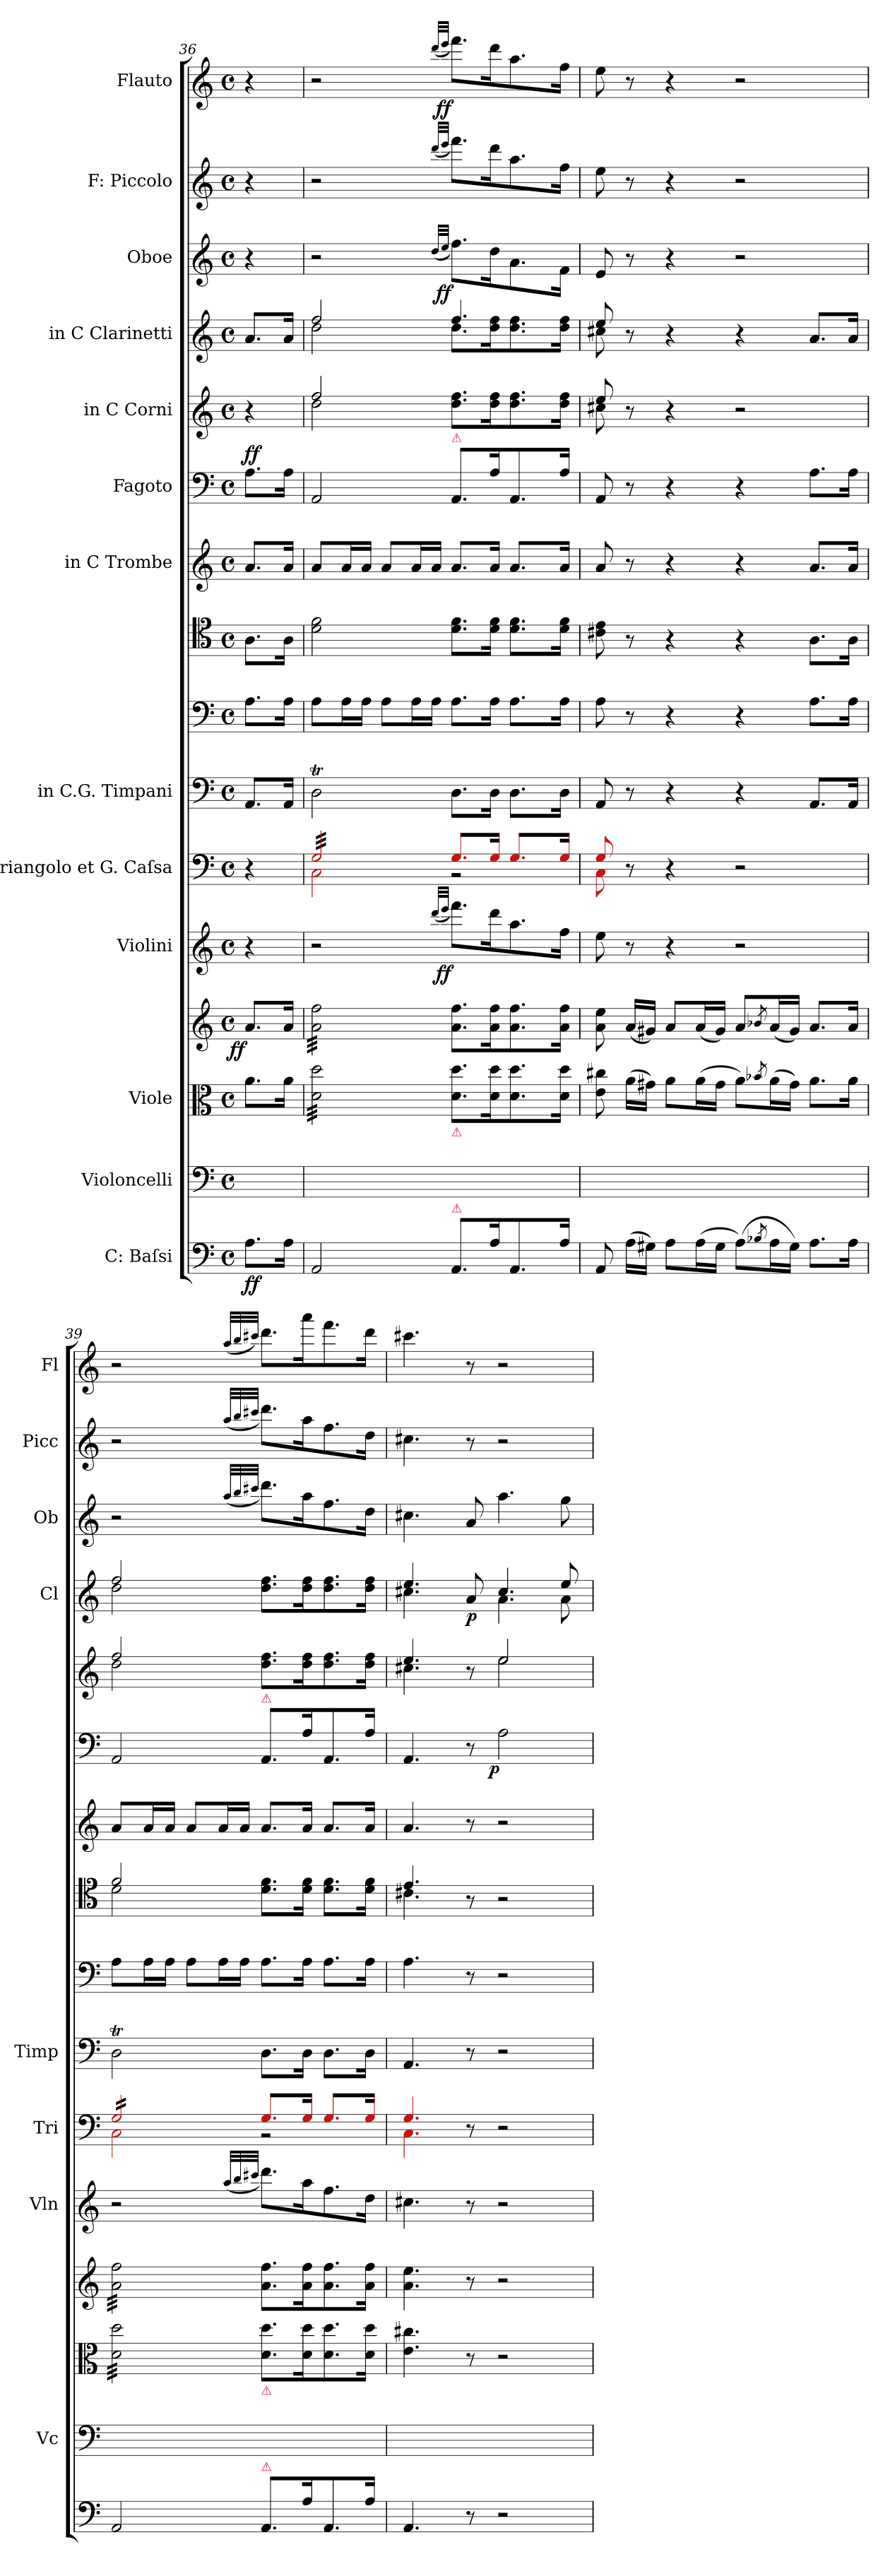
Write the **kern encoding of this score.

**kern	**dynam	**kern	**kern	**kern	**dynam	**kern	**dynam	**kern	**kern	**kern	**kern	**kern	**kern	**dynam	**kern	**kern	**dynam	**kern	**dynam	**kern	**kern	**dynam
*part16	*part16	*part15	*part14	*part13	*part13	*part12	*part12	*part11	*part10	*part9	*part8	*part7	*part6	*part6	*part5	*part4	*part4	*part3	*part3	*part2	*part1	*part1
*staff16	*staff16	*staff15	*staff14	*staff13	*staff13	*staff12	*staff12	*staff11	*staff10	*staff9	*staff8	*staff7	*staff6	*staff6	*staff5	*staff4	*staff4	*staff3	*staff3	*staff2	*staff1	*staff1
*I"C: Baſsi	*	*I"Violoncelli	*I"Viole	*	*	*I"Violini	*	*I"Triangolo et G. Caſsa	*I"in C.G. Timpani	*	*	*I"in C Trombe	*I"Fagoto	*	*I"in C Corni	*I"in C Clarinetti	*	*I"Oboe	*	*I"F: Piccolo	*I"Flauto	*
*	*	*I'Vc	*	*	*	*I'Vln	*	*I'Tri	*I'Timp	*	*	*	*	*	*	*I'Cl	*	*I'Ob	*	*I'Picc	*I'Fl	*
*clefF4	*	*clefF4	*clefC3	*clefG2	*	*clefG2	*	*clefF4	*clefF4	*clefF4	*clefC4	*clefG2	*clefF4	*	*clefG2	*clefG2	*	*clefG2	*	*clefG2	*clefG2	*
*k[]	*	*k[]	*k[]	*k[]	*	*k[]	*	*k[]	*k[]	*k[]	*k[]	*k[]	*k[]	*	*k[]	*k[]	*	*k[]	*	*k[]	*k[]	*
*M4/4	*	*M4/4	*M4/4	*M4/4	*	*M4/4	*	*M4/4	*M4/4	*M4/4	*M4/4	*M4/4	*M4/4	*	*M4/4	*M4/4	*	*M4/4	*	*M4/4	*M4/4	*
*met(c)	*	*met(c)	*met(c)	*met(c)	*	*met(c)	*	*met(c)	*met(c)	*met(c)	*met(c)	*met(c)	*met(c)	*	*met(c)	*met(c)	*	*met(c)	*	*met(c)	*met(c)	*
=36	=36	=36	=36	=36	=36	=36	=36	=36	=36	=36	=36	=36	=36	=36	=36	=36	=36	=36	=36	=36	=36	=36
!	!	!	!	!	!LO:DY:rj	!	!	!	!	!	!	!	!	!LO:DY:a	!	!	!	!	!	!	!	!
8.A\L	ff	8.A\Lyy	8.a\L	8.a/L	ff	4r	.	4r	8.AA/L	8.A\L	8.A\L	8.a/L	8.A\L	ff	4r	8.a/L	.	4r	.	4r	4r	.
16A\Jk	.	16A\Jkyy	16a\Jk	16a/Jk	.	.	.	.	16AA/Jk	16A\Jk	16A\Jk	16a/Jk	16A\Jk	.	.	16a/Jk	.	.	.	.	.	.
=37	=37	=37	=37	=37	=37	=37	=37	=37	=37	=37	=37	=37	=37	=37	=37	=37	=37	=37	=37	=37	=37	=37
*k[]	*	*k[]	*k[]	*k[]	*	*k[]	*	*k[]	*k[]	*k[]	*k[]	*k[]	*k[]	*	*k[]	*k[]	*	*k[]	*	*k[]	*k[]	*
*	*	*	*	*	*	*	*	*^	*	*	*	*	*	*	*^	*^	*	*	*	*	*	*
*	*	*	*tremolo	*	*	*	*	*	*	*	*	*	*	*	*	*	*	*	*	*	*	*	*	*	*
*	*	*	*	*tremolo	*	*	*	*	*	*	*	*	*	*	*	*	*	*	*	*	*	*	*	*	*
*	*	*	*	*	*	*	*	*tremolo	*	*	*	*	*	*	*	*	*	*	*	*	*	*	*	*	*
2AA/	.	2AA/yy	32d\ 32dd\LLL	32a\ 32ff\LLL	.	2r	.	32Ree/LLL	2Ra\	2DT\	8A\L	2d\ 2f\	8a/L	2AA/	.	2ff/	2dd\	2ff/	2dd\	.	2r	.	2r	2r	.
.	.	.	32d\ 32dd\	32a\ 32ff\	.	.	.	32Ree/	.	.	.	.	.	.	.	.	.	.	.	.	.	.	.	.	.
.	.	.	32d\ 32dd\	32a\ 32ff\	.	.	.	32Ree/	.	.	.	.	.	.	.	.	.	.	.	.	.	.	.	.	.
.	.	.	32d\ 32dd\	32a\ 32ff\	.	.	.	32Ree/	.	.	.	.	.	.	.	.	.	.	.	.	.	.	.	.	.
.	.	.	32d\ 32dd\	32a\ 32ff\	.	.	.	32Ree/	.	.	16A\L	.	16a/L	.	.	.	.	.	.	.	.	.	.	.	.
.	.	.	32d\ 32dd\	32a\ 32ff\	.	.	.	32Ree/	.	.	.	.	.	.	.	.	.	.	.	.	.	.	.	.	.
.	.	.	32d\ 32dd\	32a\ 32ff\	.	.	.	32Ree/	.	.	16A\JJ	.	16a/JJ	.	.	.	.	.	.	.	.	.	.	.	.
.	.	.	32d\ 32dd\	32a\ 32ff\	.	.	.	32Ree/	.	.	.	.	.	.	.	.	.	.	.	.	.	.	.	.	.
.	.	.	32d\ 32dd\	32a\ 32ff\	.	.	.	32Ree/	.	.	8A\L	.	8a/L	.	.	.	.	.	.	.	.	.	.	.	.
.	.	.	32d\ 32dd\	32a\ 32ff\	.	.	.	32Ree/	.	.	.	.	.	.	.	.	.	.	.	.	.	.	.	.	.
.	.	.	32d\ 32dd\	32a\ 32ff\	.	.	.	32Ree/	.	.	.	.	.	.	.	.	.	.	.	.	.	.	.	.	.
.	.	.	32d\ 32dd\	32a\ 32ff\	.	.	.	32Ree/	.	.	.	.	.	.	.	.	.	.	.	.	.	.	.	.	.
.	.	.	32d\ 32dd\	32a\ 32ff\	.	.	.	32Ree/	.	.	16A\L	.	16a/L	.	.	.	.	.	.	.	.	.	.	.	.
.	.	.	32d\ 32dd\	32a\ 32ff\	.	.	.	32Ree/	.	.	.	.	.	.	.	.	.	.	.	.	.	.	.	.	.
.	.	.	32d\ 32dd\	32a\ 32ff\	.	.	.	32Ree/	.	.	16A\JJ	.	16a/JJ	.	.	.	.	.	.	.	.	.	.	.	.
.	.	.	32d\ 32dd\JJJ	32a\ 32ff\JJJ	.	.	.	32Ree/JJJ	.	.	.	.	.	.	.	.	.	.	.	.	.	.	.	.	.
*	*	*	*	*	*	*	*	*Xtremolo	*	*	*	*	*	*	*	*	*	*	*	*	*	*	*	*	*
*	*	*	*	*Xtremolo	*	*	*	*	*	*	*	*	*	*	*	*	*	*	*	*	*	*	*	*	*
*	*	*	*Xtremolo	*	*	*	*	*	*	*	*	*	*	*	*	*	*	*	*	*	*	*	*	*	*
.	.	.	.	.	.	(32qqddd/LLL	.	.	.	.	.	.	.	.	.	.	.	.	.	.	(32qqdd/LLL	.	(32qqddd/LLL	(32qqddd/LLL	.
.	.	.	.	.	.	32qqeee/JJJ	.	.	.	.	.	.	.	.	.	.	.	.	.	.	32qqee/JJJ	.	32qqeee/JJJ	32qqeee/JJJ	.
!	!	!	!	!	!	!	!	!	!	!	!	!	!	!LO:TX:a:color=crimson:t=⚠	!	!	!	!	!	!	!	!	!	!	!
!	!	!LO:TX:a:color=crimson:t=⚠	!	!	!	!	!	!	!	!	!	!	!	!	!	!	!	!	!	!	!	!	!	!	!
!LO:TX:a:color=crimson:t=⚠	!	!	!	!	!	!	!	!	!	!	!	!	!	!	!	!	!	!	!	!	!	!	!	!	!
!	!	!	!	!	!	!	!LO:DY:rj	!	!	!	!	!	!	!	!	!	!	!	!	!	!	!LO:DY:rj	!	!	!LO:DY:rj
8.AA/L	.	8.AA/Lyy	8.d\ 8.dd\L	8.a\ 8.ff\L	.	8.fff\L)	ff	8.Ree/L	2r	8.D\L	8.A\L	8.d\ 8.f\L	8.a/L	8.AA/L	.	8.dd\ 8.ff\L	2ryy	4.ff/	8.dd\L	.	8.ff\L)	ff	8.fff\L)	8.fff\L)	ff
16A\K	.	16A\Kyy	16d\ 16dd\K	16a\ 16ff\K	.	16ddd\K	.	16Ree/Jk	.	16D\Jk	16A\Jk	16d\ 16f\Jk	16a/Jk	16A\K	.	16dd\ 16ff\K	.	.	16dd\ 16ff\K	.	16dd\K	.	16ddd\K	16ddd\K	.
8.AA/	.	8.AA/yy	8.d\ 8.dd\	8.a\ 8.ff\	.	8.aa\	.	8.Ree/L	.	8.D\L	8.A\L	8.d\ 8.f\L	8.a/L	8.AA/	.	8.dd\ 8.ff\	.	.	8.dd\ 8.ff\	.	8.a\	.	8.aa\	8.aa\	.
.	.	.	.	.	.	.	.	.	.	.	.	.	.	.	.	.	.	8ryy	.	.	.	.	.	.	.
16A\Jk	.	16A\Jkyy	16d\ 16dd\Jk	16a\ 16ff\Jk	.	16ff\Jk	.	16Ree/Jk	.	16D\Jk	16A\Jk	16d\ 16f\Jk	16a/Jk	16A\Jk	.	16dd\ 16ff\Jk	.	.	16dd\ 16ff\Jk	.	16f\Jk	.	16ff\Jk	16ff\Jk	.
=38	=38	=38	=38	=38	=38	=38	=38	=38	=38	=38	=38	=38	=38	=38	=38	=38	=38	=38	=38	=38	=38	=38	=38	=38	=38
8AA/	.	8AA/yy	8e\ 8cc#X\	8a\ 8ee\	.	8ee\	.	8Ree/	8Ra\	8AA/	8A\	8c#X\ 8e\	8a/	8AA/	.	8ee/	8cc#X\	8ee/	8cc#X\	.	8e/	.	8ee\	8ee\	.
(16A\LL	.	16A\LLyy	(16a\LL	(16a/LL	.	8r	.	8r	8ryy	8r	8r	8r	8r	8r	.	8r	8ryy	8r	8ryy	.	8r	.	8r	8r	.
16G#X\JJ)	.	16G#X\JJyy	16g#X\JJ)	16g#X/JJ)	.	.	.	.	.	.	.	.	.	.	.	.	.	.	.	.	.	.	.	.	.
8A\L	.	8A\Lyy	8a\L	8a/L	.	4r	.	4r	4ryy	4r	4r	4r	4r	4r	.	4r	4ryy	4r	4ryy	.	4r	.	4r	4r	.
(16A\L	.	16A\Lyy	(16a\L	(16a/L	.	.	.	.	.	.	.	.	.	.	.	.	.	.	.	.	.	.	.	.	.
16G#\JJ	.	16G#\JJyy	16g#\JJ	16g#/JJ)	.	.	.	.	.	.	.	.	.	.	.	.	.	.	.	.	.	.	.	.	.
(8A\L)	.	8A\Lyy	8a\L)	8a/L	.	2r	.	2r	2ryy	4r	4r	4r	4r	4r	.	2r	2ryy	4r	4ryy	.	2r	.	2r	2r	.
8qB-X/	.	8qB-X/yy	8qb-X/	8qb-X/	.	.	.	.	.	.	.	.	.	.	.	.	.	.	.	.	.	.	.	.	.
16A\L	.	16A\Lyy	(16a\L	(16a/L	.	.	.	.	.	.	.	.	.	.	.	.	.	.	.	.	.	.	.	.	.
16G#\JJ)	.	16G#\JJyy	16g#\JJ)	16g#/JJ)	.	.	.	.	.	.	.	.	.	.	.	.	.	.	.	.	.	.	.	.	.
8.A\L	.	8.A\Lyy	8.a\L	8.a/L	.	.	.	.	.	8.AA/L	8.A\L	8.A\L	8.a/L	8.A\L	.	.	.	8.a/L	4ryy	.	.	.	.	.	.
16A\Jk	.	16A\Jkyy	16a\Jk	16a/Jk	.	.	.	.	.	16AA/Jk	16A\Jk	16A\Jk	16a/Jk	16A\Jk	.	.	.	16a/Jk	.	.	.	.	.	.	.
=39	=39	=39	=39	=39	=39	=39	=39	=39	=39	=39	=39	=39	=39	=39	=39	=39	=39	=39	=39	=39	=39	=39	=39	=39	=39
*	*	*	*	*	*	*	*	*	*	*	*	*^	*	*	*	*	*	*	*	*	*	*	*	*	*
*	*	*	*tremolo	*	*	*	*	*	*	*	*	*	*	*	*	*	*	*	*	*	*	*	*	*	*	*
*	*	*	*	*tremolo	*	*	*	*	*	*	*	*	*	*	*	*	*	*	*	*	*	*	*	*	*	*
*	*	*	*	*	*	*	*	*tremolo	*	*	*	*	*	*	*	*	*	*	*	*	*	*	*	*	*	*
2AA/	.	2AA/yy	32d\ 32dd\LLL	32a\ 32ff\LLL	.	2r	.	16Ree/LL	2Ra\	2DT\	8A\L	2f/	2d\	8a/L	2AA/	.	2ff/	2dd\	2ff/	2dd\	.	2r	.	2r	2r	.
.	.	.	32d\ 32dd\	32a\ 32ff\	.	.	.	.	.	.	.	.	.	.	.	.	.	.	.	.	.	.	.	.	.	.
.	.	.	32d\ 32dd\	32a\ 32ff\	.	.	.	16Ree/	.	.	.	.	.	.	.	.	.	.	.	.	.	.	.	.	.	.
.	.	.	32d\ 32dd\	32a\ 32ff\	.	.	.	.	.	.	.	.	.	.	.	.	.	.	.	.	.	.	.	.	.	.
.	.	.	32d\ 32dd\	32a\ 32ff\	.	.	.	16Ree/	.	.	16A\L	.	.	16a/L	.	.	.	.	.	.	.	.	.	.	.	.
.	.	.	32d\ 32dd\	32a\ 32ff\	.	.	.	.	.	.	.	.	.	.	.	.	.	.	.	.	.	.	.	.	.	.
.	.	.	32d\ 32dd\	32a\ 32ff\	.	.	.	16Ree/	.	.	16A\JJ	.	.	16a/JJ	.	.	.	.	.	.	.	.	.	.	.	.
.	.	.	32d\ 32dd\	32a\ 32ff\	.	.	.	.	.	.	.	.	.	.	.	.	.	.	.	.	.	.	.	.	.	.
.	.	.	32d\ 32dd\	32a\ 32ff\	.	.	.	16Ree/	.	.	8A\L	.	.	8a/L	.	.	.	.	.	.	.	.	.	.	.	.
.	.	.	32d\ 32dd\	32a\ 32ff\	.	.	.	.	.	.	.	.	.	.	.	.	.	.	.	.	.	.	.	.	.	.
.	.	.	32d\ 32dd\	32a\ 32ff\	.	.	.	16Ree/	.	.	.	.	.	.	.	.	.	.	.	.	.	.	.	.	.	.
.	.	.	32d\ 32dd\	32a\ 32ff\	.	.	.	.	.	.	.	.	.	.	.	.	.	.	.	.	.	.	.	.	.	.
.	.	.	32d\ 32dd\	32a\ 32ff\	.	.	.	16Ree/	.	.	16A\L	.	.	16a/L	.	.	.	.	.	.	.	.	.	.	.	.
.	.	.	32d\ 32dd\	32a\ 32ff\	.	.	.	.	.	.	.	.	.	.	.	.	.	.	.	.	.	.	.	.	.	.
.	.	.	32d\ 32dd\	32a\ 32ff\	.	.	.	16Ree/JJ	.	.	16A\JJ	.	.	16a/JJ	.	.	.	.	.	.	.	.	.	.	.	.
*	*	*	*	*	*	*	*	*Xtremolo	*	*	*	*	*	*	*	*	*	*	*	*	*	*	*	*	*	*
.	.	.	32d\ 32dd\JJJ	32a\ 32ff\JJJ	.	.	.	.	.	.	.	.	.	.	.	.	.	.	.	.	.	.	.	.	.	.
*	*	*	*	*Xtremolo	*	*	*	*	*	*	*	*	*	*	*	*	*	*	*	*	*	*	*	*	*	*
*	*	*	*Xtremolo	*	*	*	*	*	*	*	*	*	*	*	*	*	*	*	*	*	*	*	*	*	*	*
.	.	.	.	.	.	(32qqaa/LLL	.	.	.	.	.	.	.	.	.	.	.	.	.	.	.	(32qqaa/LLL	.	(32qqaa/LLL	(32qqaa/LLL	.
.	.	.	.	.	.	32qqbb/	.	.	.	.	.	.	.	.	.	.	.	.	.	.	.	32qqbb/	.	32qqbb/	32qqbb/	.
.	.	.	.	.	.	32qqccc#X/JJJ	.	.	.	.	.	.	.	.	.	.	.	.	.	.	.	32qqccc#X/JJJ	.	32qqccc#X/JJJ	32qqccc#X/JJJ)	.
!	!	!	!	!	!	!	!	!	!	!	!	!	!	!	!LO:TX:a:color=crimson:t=⚠	!	!	!	!	!	!	!	!	!	!	!
!	!	!LO:TX:a:color=crimson:t=⚠	!	!	!	!	!	!	!	!	!	!	!	!	!	!	!	!	!	!	!	!	!	!	!	!
!LO:TX:a:color=crimson:t=⚠	!	!	!	!	!	!	!	!	!	!	!	!	!	!	!	!	!	!	!	!	!	!	!	!	!	!
8.AA/L	.	8.AA/Lyy	8.d\ 8.dd\L	8.a\ 8.ff\L	.	8.ddd\L)	.	8.Ree/L	2r	8.D\L	8.A\L	8.d\ 8.f\L	2ryy	8.a/L	8.AA/L	.	8.dd\ 8.ff\L	2ryy	8.dd\ 8.ff\L	2ryy	.	8.ddd\L)	.	8.ddd\L)	8.ddd\L	.
16A\K	.	16A\Kyy	16d\ 16dd\K	16a\ 16ff\K	.	16aa\K	.	16Ree/Jk	.	16D\Jk	16A\Jk	16d\ 16f\Jk	.	16a/Jk	16A\K	.	16dd\ 16ff\K	.	16dd\ 16ff\K	.	.	16aa\K	.	16aa\K	16aaa\K	.
8.AA/	.	8.AA/yy	8.d\ 8.dd\	8.a\ 8.ff\	.	8.ff\	.	8.Ree/L	.	8.D\L	8.A\L	8.d\ 8.f\L	.	8.a/L	8.AA/	.	8.dd\ 8.ff\	.	8.dd\ 8.ff\	.	.	8.ff\	.	8.ff\	8.fff\	.
16A\Jk	.	16A\Jkyy	16d\ 16dd\Jk	16a\ 16ff\Jk	.	16dd\Jk	.	16Ree/Jk	.	16D\Jk	16A\Jk	16d\ 16f\Jk	.	16a/Jk	16A\Jk	.	16dd\ 16ff\Jk	.	16dd\ 16ff\Jk	.	.	16dd\Jk	.	16dd\Jk	16ddd\Jk	.
=40	=40	=40	=40	=40	=40	=40	=40	=40	=40	=40	=40	=40	=40	=40	=40	=40	=40	=40	=40	=40	=40	=40	=40	=40	=40	=40
4.AA/	.	4.AA/yy	4.e\ 4.cc#X\	4.a\ 4.ee\	.	4.cc#X\	.	4.Ree/	4.Ra\	4.AA/	4.A\	4.e/	4.c#X\	4.a/	4.AA/	.	4.ee/	4.cc#X\	4.ee/	4.cc#X\	.	4.cc#X\	.	4.cc#X\	4.ccc#X\	.
8r	.	8ryy	8r	8r	.	8r	.	8r	8ryy	8r	8r	8r	8ryy	8r	8r	.	8r	8ryy	8a/	8ryy	p	8a/	.	8r	8r	.
!	!	!	!	!	!	!	!	!	!	!	!	!	!	!	!	!LO:DY:rj	!	!	!	!	!	!	!	!	!	!
2r	.	2ryy	2r	2r	.	2r	.	2r	2ryy	2r	2r	2r	2ryy	2r	2A\	p	2ee/	2ee\	4.cc#/	4.a\	.	4.aa\	.	2r	2r	.
.	.	.	.	.	.	.	.	.	.	.	.	.	.	.	.	.	.	.	8ee/	8a\	.	8gg\	.	.	.	.
*	*	*	*	*	*	*	*	*	*	*	*	*	*	*	*	*	*v	*v	*	*	*	*	*	*	*	*
*	*	*	*	*	*	*	*	*v	*v	*	*	*v	*v	*	*	*	*	*v	*v	*	*	*	*	*	*
=	=	=	=	=	=	=	=	=	=	=	=	=	=	=	=	=	=	=	=	=	=	=
*-	*-	*-	*-	*-	*-	*-	*-	*-	*-	*-	*-	*-	*-	*-	*-	*-	*-	*-	*-	*-	*-	*-
